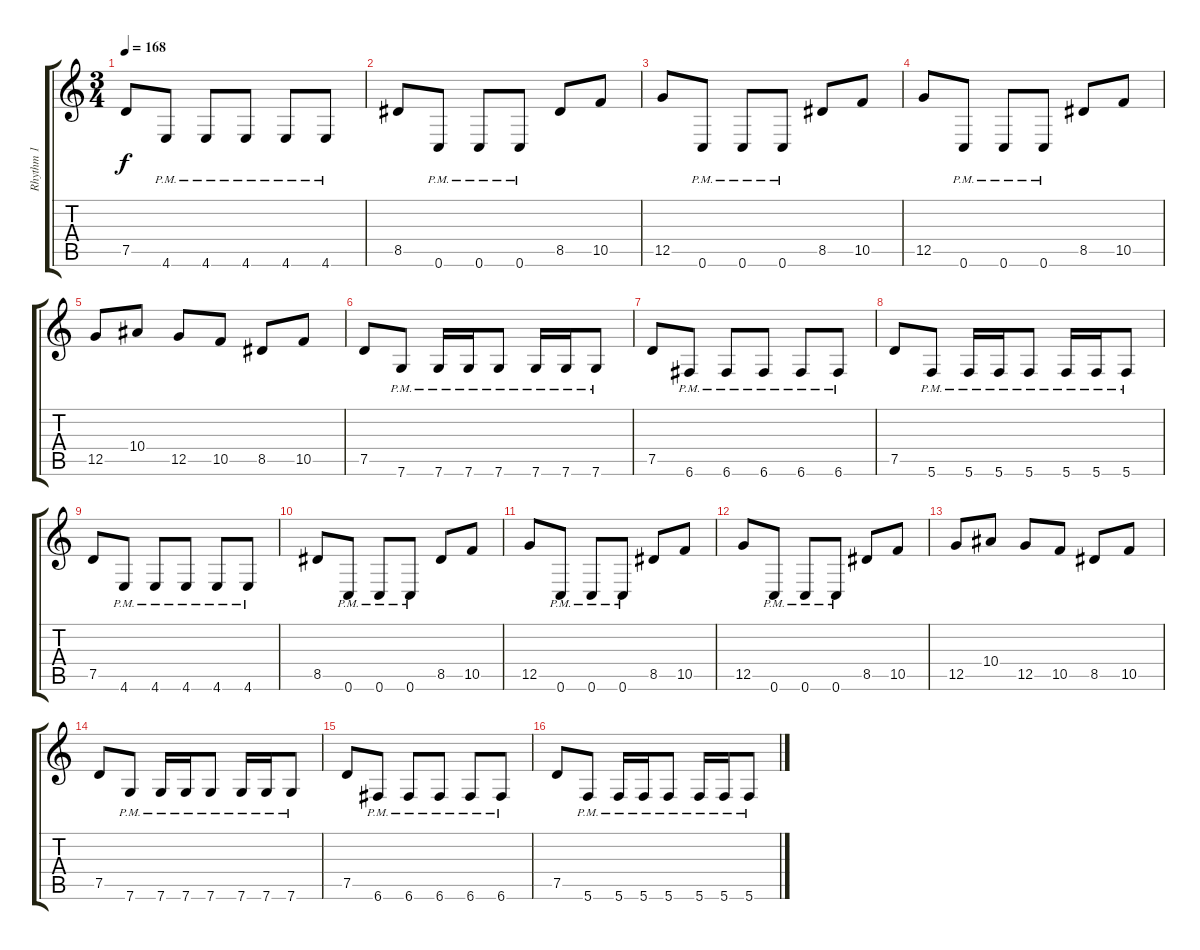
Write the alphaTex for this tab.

\track ("Rhythm 1" "Rhythm 1") {instrument distortionguitar}
\staff {score tabs}
\tuning (D4 A3 F3 C3 G2 C2) {hide}
\ts (3 4)
\tempo 168
\clef g2
\ks c
7.5.8{dy f} 4.6{pm}.8 4.6{pm}.8 4.6{pm}.8 4.6{pm}.8 4.6{pm}.8 |
8.5.8 0.6{pm}.8 0.6{pm}.8 0.6{pm}.8 8.5.8 10.5.8 |
12.5.8 0.6{pm}.8 0.6{pm}.8 0.6{pm}.8 8.5.8 10.5.8 |
12.5.8 0.6{pm}.8 0.6{pm}.8 0.6{pm}.8 8.5.8 10.5.8 |
12.5.8 10.4.8 12.5.8 10.5.8 8.5.8 10.5.8 |
7.5.8 7.6{pm}.8 7.6{pm}.16 7.6{pm}.16 7.6{pm}.8 7.6{pm}.16 7.6{pm}.16 7.6{pm}.8 |
7.5.8 6.6{pm}.8 6.6{pm}.8 6.6{pm}.8 6.6{pm}.8 6.6{pm}.8 |
7.5.8 5.6{pm}.8 5.6{pm}.16 5.6{pm}.16 5.6{pm}.8 5.6{pm}.16 5.6{pm}.16 5.6{pm}.8 |
7.5.8 4.6{pm}.8 4.6{pm}.8 4.6{pm}.8 4.6{pm}.8 4.6{pm}.8 |
8.5.8 0.6{pm}.8 0.6{pm}.8 0.6{pm}.8 8.5.8 10.5.8 |
12.5.8 0.6{pm}.8 0.6{pm}.8 0.6{pm}.8 8.5.8 10.5.8 |
12.5.8 0.6{pm}.8 0.6{pm}.8 0.6{pm}.8 8.5.8 10.5.8 |
12.5.8 10.4.8 12.5.8 10.5.8 8.5.8 10.5.8 |
7.5.8 7.6{pm}.8 7.6{pm}.16 7.6{pm}.16 7.6{pm}.8 7.6{pm}.16 7.6{pm}.16 7.6{pm}.8 |
7.5.8 6.6{pm}.8 6.6{pm}.8 6.6{pm}.8 6.6{pm}.8 6.6{pm}.8 |
7.5.8 5.6{pm}.8 5.6{pm}.16 5.6{pm}.16 5.6{pm}.8 5.6{pm}.16 5.6{pm}.16 5.6{pm}.8
